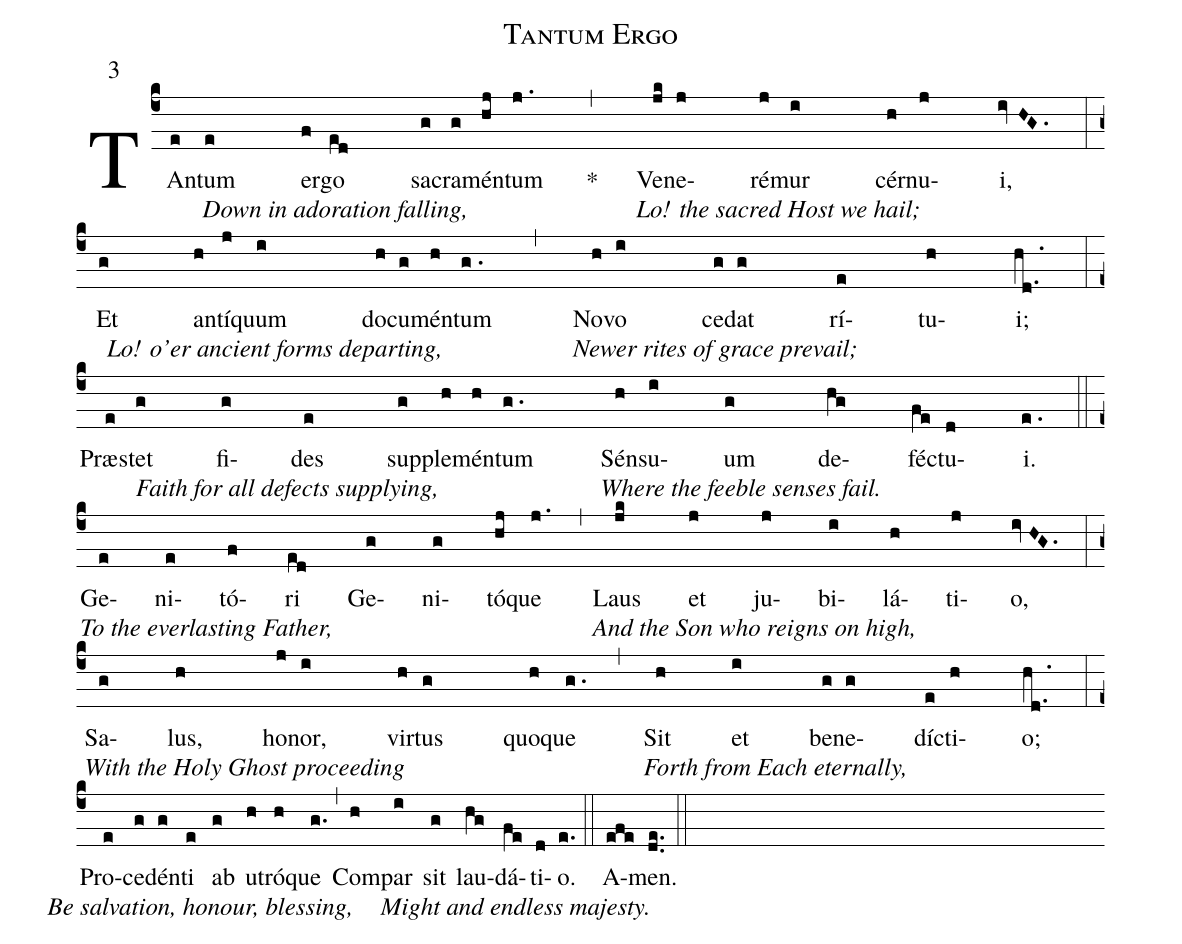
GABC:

name: Tantum Ergo;
annotation: 3;
%%
(c4) TAn[Down in adoration falling,](e)tum(e) er(f)go(ed) sa(g)cra(g)mén[/](hj)tum(j.) *(,)
Ve[Lo! the sacred Host we hail;](jk)ne(j)ré(j)mur(i) cér(h)nu(j)i,(ivHG.) (:) (z)
Et[Lo! o'er ancient forms departing,](g) an(h)tí(j)quum(i) do(h)cu(g)mén[/](h)tum(g.) (,)
No[Newer rites of grace prevail;](h)vo(i) ce(g)dat(g) rí(e)tu(h)i;(hd..) (:) (z)
Præs[Faith for all defects supplying,](e)tet(g) fi(g)des(e) sup(g)ple(h)mén[/](h)tum(g.)
Sén[Where the feeble senses fail.](h)su(i)um(g) de(hg)féc(fe)tu(d)i.(e.) (::) (z)
Ge[To the everlasting Father,](e)ni(e)tó(f)ri(ed) Ge(g)ni(g)tó(hj)que(j.) (,)
Laus[And the Son who reigns on high,](jk) et(j) ju(j)bi(i)lá(h)ti(j)o,(ivHG.) (:) (z)
Sa[With the Holy Ghost proceeding](g)lus,(h) ho(j)nor,(i) vir(h)tus(g) quo(h)que(g.) (,)
Sit[Forth from Each eternally,](h) et(i) be(g)ne(g)díc(e)ti(h)o;(hd..) (:) (z)
Pro[Be salvation, honour, blessing,](e)ce(g)dén(g)ti(e) ab(g) u(h)tró(h)que[/](g.) (,)
Com(h)par[Might and endless majesty.](i) sit(g) lau(hg)dá(fe)ti(d)o.(e.) (::) A(efe)men.(de..) (::)
